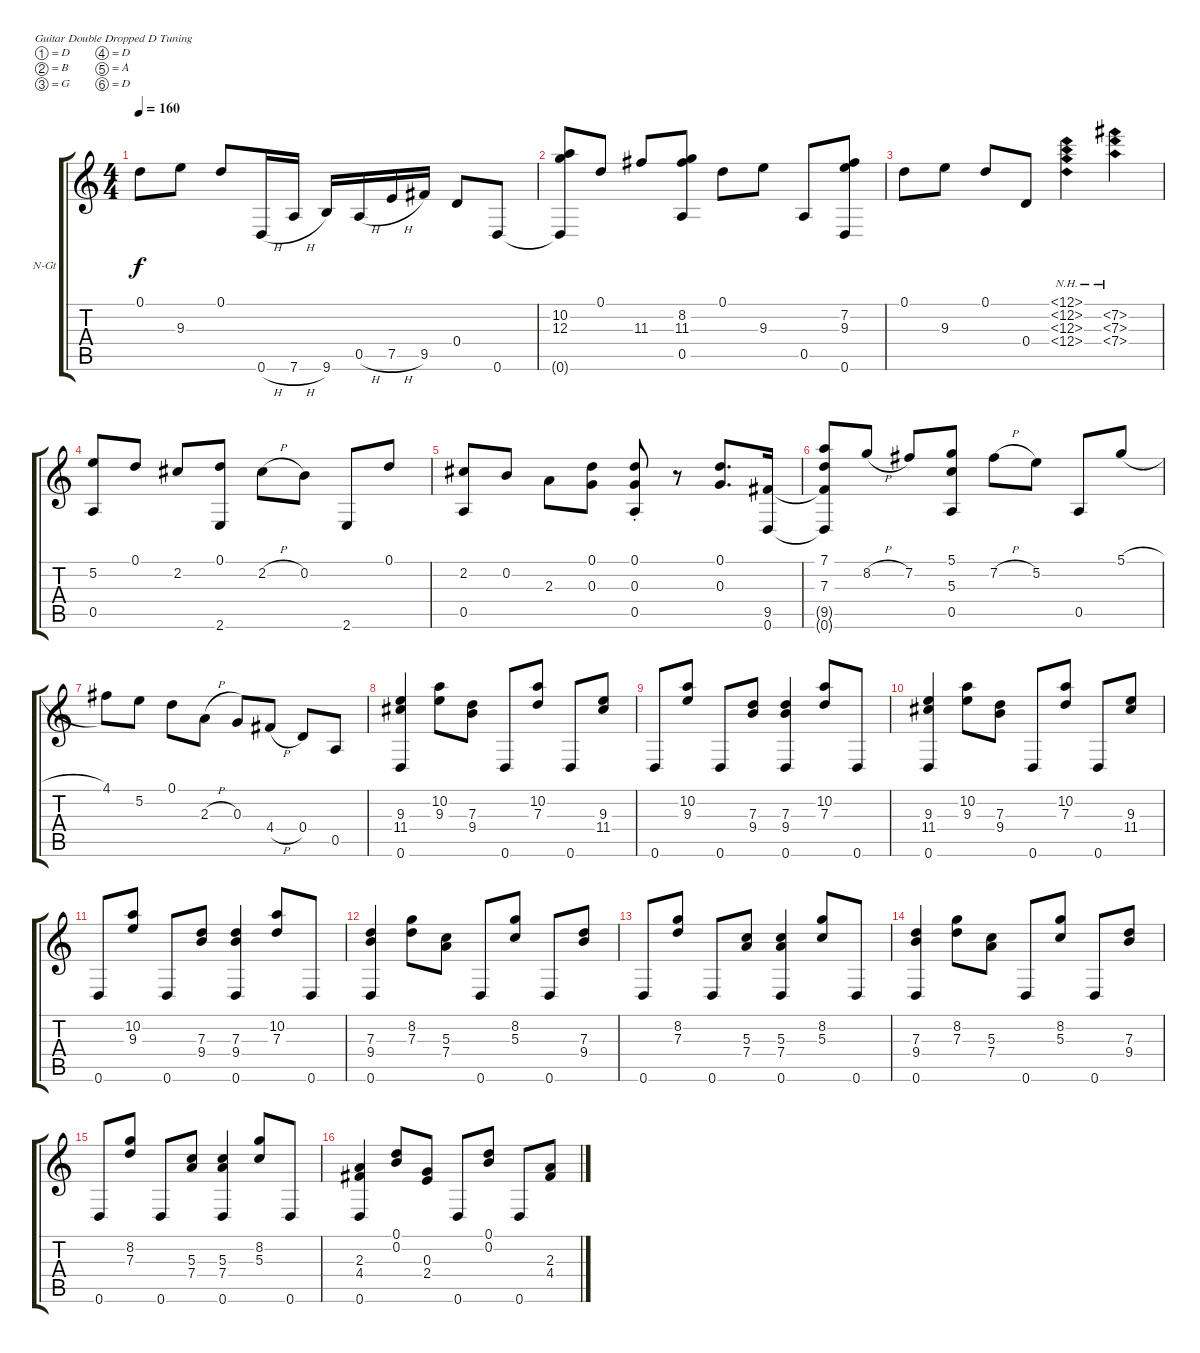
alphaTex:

\bracketExtendMode groupsimilarinstruments
\firstSystemTrackNameOrientation horizontal
\otherSystemsTrackNameOrientation horizontal
\track ("Track 1" "N-Gt") {instrument acousticguitarnylon}
\staff {score tabs}
\tuning (D4 B3 G3 D3 A2 D2)
\ts (4 4)
\tempo 160
\clef g2
\ks c
0.1.8{dy f} 9.3.8 0.1.8 0.6{h}.16 7.6{h}.16 9.6.16 0.5{h}.16 7.5{h}.16 9.5.16 0.4.8 0.6.8 |
(10.2 12.3 0.6{t}).8 0.1.8 11.3.8 (8.2 11.3 0.5).8 0.1.8 9.3.8 0.5.8 (7.2 9.3 0.6).8 |
0.1.8 9.3.8 0.1.8 0.4.8 (12.1{nh} 12.2{nh} 12.3{nh} 12.4{nh}).4 (7.2{nh} 7.3{nh} 7.4{nh}).4 |
(5.2 0.5).8 0.1.8 2.2.8 (0.1 2.6).8 2.2{h}.8 0.2.8 2.6.8 0.1.8 |
(2.2 0.5).8 0.2.8 2.3.8 (0.1 0.3).8 (0.1{st} 0.3 0.5).8 r.8 (0.1 0.3).8{d} (9.5 0.6).16 |
(7.1 7.3 9.5{t} 0.6{t}).8 8.2{h}.8 7.2.8 (5.1 5.3 0.5).8 7.2{h}.8 5.2.8 0.5.8 5.1{h}.8 |
4.1.8 5.2.8 0.1.8 2.3{h}.8 0.3.8 4.4{h}.8 0.4.8 0.5.8 |
(9.3 11.4 0.6).4 (10.2 9.3).8 (7.3 9.4).8 0.6.8 (10.2 7.3).8 0.6.8 (9.3 11.4).8 |
0.6.8 (10.2 9.3).8 0.6.8 (7.3 9.4).8 (7.3 9.4 0.6).4 (10.2 7.3).8 0.6.8 |
(9.3 11.4 0.6).4 (10.2 9.3).8 (7.3 9.4).8 0.6.8 (10.2 7.3).8 0.6.8 (9.3 11.4).8 |
0.6.8 (10.2 9.3).8 0.6.8 (7.3 9.4).8 (7.3 9.4 0.6).4 (10.2 7.3).8 0.6.8 |
(7.3 9.4 0.6).4 (8.2 7.3).8 (5.3 7.4).8 0.6.8 (8.2 5.3).8 0.6.8 (7.3 9.4).8 |
0.6.8 (8.2 7.3).8 0.6.8 (5.3 7.4).8 (5.3 7.4 0.6).4 (8.2 5.3).8 0.6.8 |
(7.3 9.4 0.6).4 (8.2 7.3).8 (5.3 7.4).8 0.6.8 (8.2 5.3).8 0.6.8 (7.3 9.4).8 |
0.6.8 (8.2 7.3).8 0.6.8 (5.3 7.4).8 (5.3 7.4 0.6).4 (8.2 5.3).8 0.6.8 |
(2.3 4.4 0.6).4 (0.1 0.2).8 (0.3 2.4).8 0.6.8 (0.1 0.2).8 0.6.8 (2.3 4.4).8
